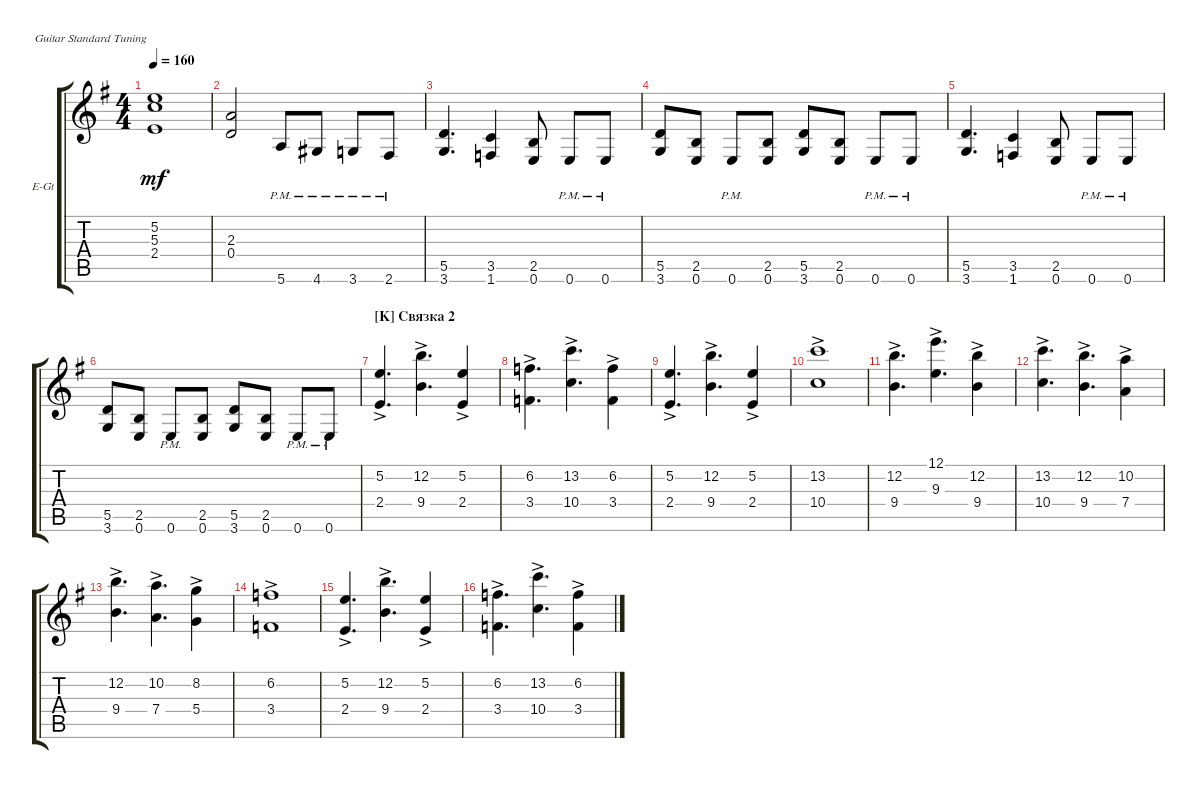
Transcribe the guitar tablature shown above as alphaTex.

\defaultSystemsLayout 4
\bracketExtendMode groupsimilarinstruments
\firstSystemTrackNameOrientation horizontal
\otherSystemsTrackNameOrientation horizontal
\track ("Electric Guitar" "E-Gt") {instrument distortionguitar}
\staff {score tabs}
\tuning (E4 B3 G3 D3 A2 E2)
\ts (4 4)
\tempo 160
\clef g2
\ks eminor
(2.4 5.3 5.2).1{dy mf} |
(0.4 2.3).2 5.6{pm}.8 4.6{pm}.8 3.6{pm}.8 2.6{pm}.8 |
(3.6 5.5).4{d} (1.6 3.5).4 (0.6 2.5).8 0.6{pm}.8 0.6{pm}.8 |
(5.5 3.6).8 (0.6 2.5).8 0.6{pm}.8 (0.6 2.5).8 (5.5 3.6).8 (0.6 2.5).8 0.6{pm}.8 0.6{pm}.8 |
(3.6 5.5).4{d} (1.6 3.5).4 (0.6 2.5).8 0.6{pm}.8 0.6{pm}.8 |
(5.5 3.6).8 (0.6 2.5).8 0.6{pm}.8 (0.6 2.5).8 (5.5 3.6).8 (0.6 2.5).8 0.6{pm}.8 0.6{pm}.8 |
\section ("K" "Связка 2")
(5.2{ac} 2.4).4{d} (12.2{ac} 9.4).4{d} (5.2{ac} 2.4).4 |
(6.2{ac} 3.4).4{d} (13.2{ac} 10.4).4{d} (6.2{ac} 3.4).4 |
(5.2{ac} 2.4).4{d} (12.2{ac} 9.4).4{d} (5.2{ac} 2.4).4 |
(13.2{ac} 10.4).1 |
(12.2{ac} 9.4).4{d} (12.1{ac} 9.3).4{d} (12.2{ac} 9.4).4 |
(13.2{ac} 10.4).4{d} (12.2{ac} 9.4).4{d} (10.2{ac} 7.4).4 |
(12.2{ac} 9.4).4{d} (10.2{ac} 7.4).4{d} (8.2{ac} 5.4).4 |
(6.2{ac} 3.4).1 |
(5.2{ac} 2.4).4{d} (12.2{ac} 9.4).4{d} (5.2{ac} 2.4).4 |
(6.2{ac} 3.4).4{d} (13.2{ac} 10.4).4{d} (6.2{ac} 3.4).4
